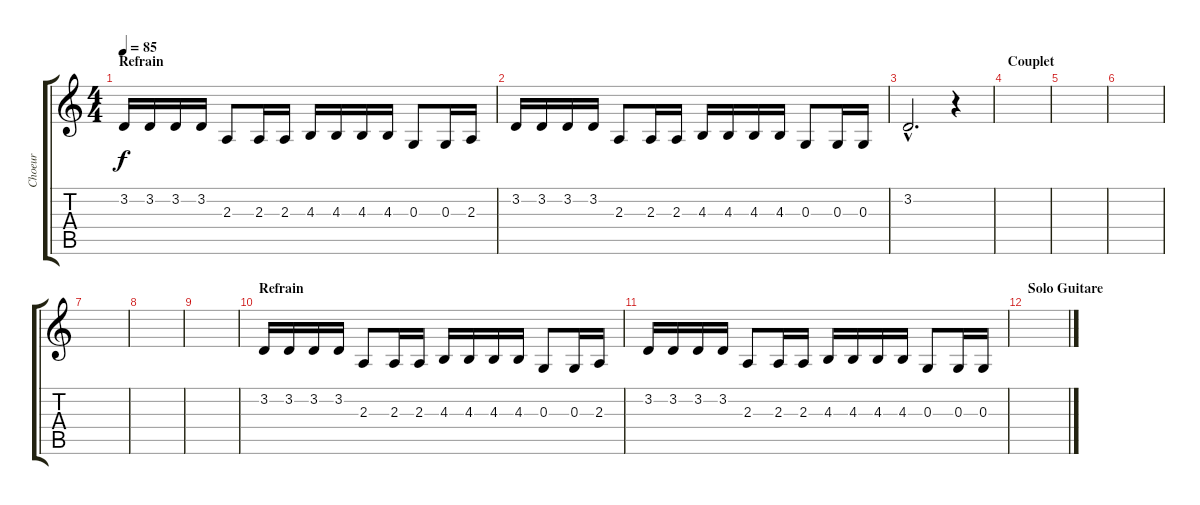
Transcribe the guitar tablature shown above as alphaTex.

\track ("Choeur" "Choeur") {instrument voiceoohs}
\staff {score tabs}
\tuning (E4 B3 G3 D3 A2 E2) {hide}
\ts (4 4)
\section ("" "Refrain")
\tempo 85
\clef g2
\ks c
3.2.16{dy f} 3.2.16 3.2.16 3.2.16 2.3.8 2.3.16 2.3.16 4.3.16 4.3.16 4.3.16 4.3.16 0.3.8 0.3.16 2.3.16 |
3.2.16 3.2.16 3.2.16 3.2.16 2.3.8 2.3.16 2.3.16 4.3.16 4.3.16 4.3.16 4.3.16 0.3.8 0.3.16 0.3.16 |
3.2{hac}.2{d} r.4 |
\section ("" "Couplet")
|
|
|
|
|
|
\section ("" "Refrain")
3.2.16 3.2.16 3.2.16 3.2.16 2.3.8 2.3.16 2.3.16 4.3.16 4.3.16 4.3.16 4.3.16 0.3.8 0.3.16 2.3.16 |
3.2.16 3.2.16 3.2.16 3.2.16 2.3.8 2.3.16 2.3.16 4.3.16 4.3.16 4.3.16 4.3.16 0.3.8 0.3.16 0.3.16 |
\section ("" "Solo Guitare")
